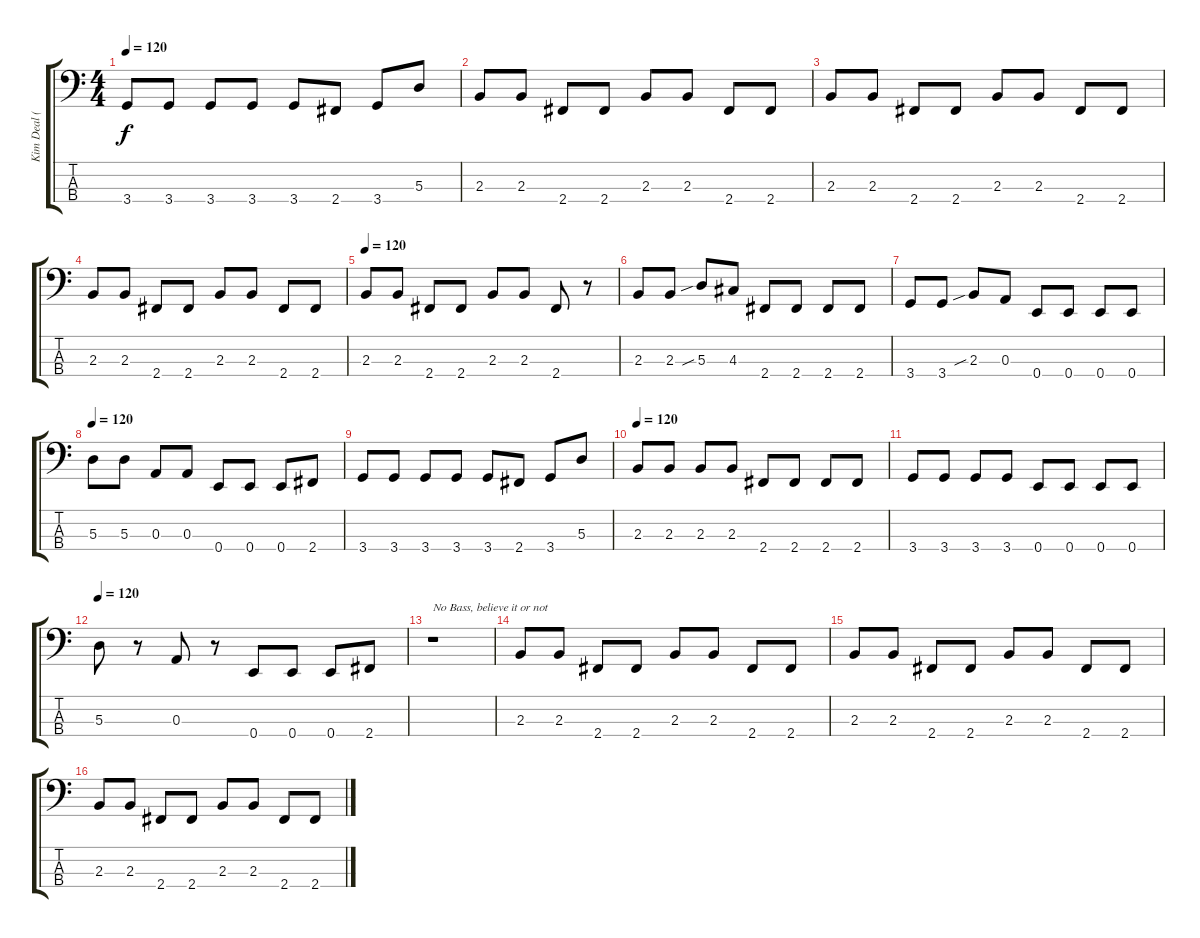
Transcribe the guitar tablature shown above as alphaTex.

\track ("Kim Deal (Bass)" "Kim Deal (") {instrument electricbasspick}
\staff {score tabs}
\tuning (G2 D2 A1 E1) {hide}
\ts (4 4)
\tempo 120
\clef f4
\ks c
3.4.8{dy f} 3.4.8 3.4.8 3.4.8 3.4.8 2.4.8 3.4.8 5.3.8 |
2.3.8 2.3.8 2.4.8 2.4.8 2.3.8 2.3.8 2.4.8 2.4.8 |
2.3.8 2.3.8 2.4.8 2.4.8 2.3.8 2.3.8 2.4.8 2.4.8 |
2.3.8 2.3.8 2.4.8 2.4.8 2.3.8 2.3.8 2.4.8 2.4.8 |
\tempo 120
2.3.8 2.3.8 2.4.8 2.4.8 2.3.8 2.3.8 2.4.8 r.8 |
2.3.8 2.3.8 5.3{sib}.8 4.3.8 2.4.8 2.4.8 2.4.8 2.4.8 |
3.4.8 3.4.8 2.3{sib}.8 0.3.8 0.4.8 0.4.8 0.4.8 0.4.8 |
\tempo 120
5.3.8 5.3.8 0.3.8 0.3.8 0.4.8 0.4.8 0.4.8 2.4.8 |
3.4.8 3.4.8 3.4.8 3.4.8 3.4.8 2.4.8 3.4.8 5.3.8 |
\tempo 120
2.3.8 2.3.8 2.3.8 2.3.8 2.4.8 2.4.8 2.4.8 2.4.8 |
3.4.8 3.4.8 3.4.8 3.4.8 0.4.8 0.4.8 0.4.8 0.4.8 |
\tempo 120
5.3.8 r.8 0.3.8 r.8 0.4.8 0.4.8 0.4.8 2.4.8 |
r.1{txt "No Bass, believe it or not"} |
2.3.8 2.3.8 2.4.8 2.4.8 2.3.8 2.3.8 2.4.8 2.4.8 |
2.3.8 2.3.8 2.4.8 2.4.8 2.3.8 2.3.8 2.4.8 2.4.8 |
2.3.8 2.3.8 2.4.8 2.4.8 2.3.8 2.3.8 2.4.8 2.4.8
